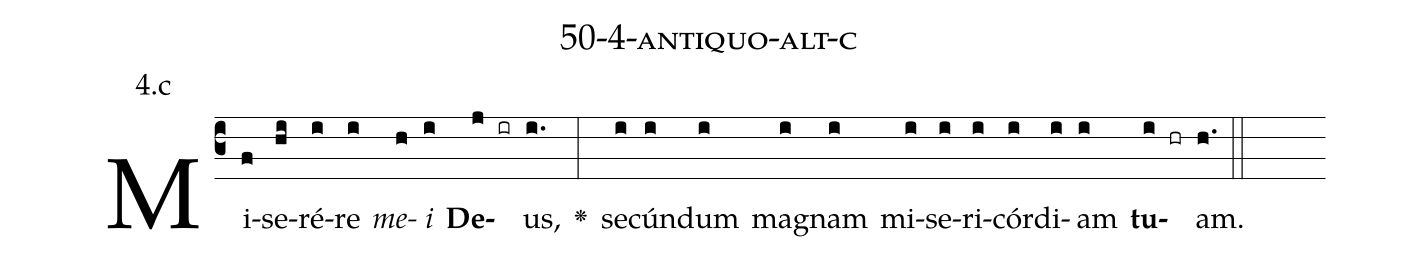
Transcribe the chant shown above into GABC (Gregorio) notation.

name: 50-4-antiquo-alt-c;
annotation: 4.c;
%%
(c3)Mi(f)se(hi)ré(i)re(i) <i>me</i>(h)<i>i</i>(i) <b>De</b>(j ir)us,(i.) <v>\greheightstar</v>(:) se(i)cún(i)dum(i) ma(i)gnam(i) mi(i)se(i)ri(i)cór(i)di(i)am(i) <b>tu</b>(i hr)am.(h.) (::)


%E(i) u(i) o(i) u(i) a(i) e.(h.) (::)
